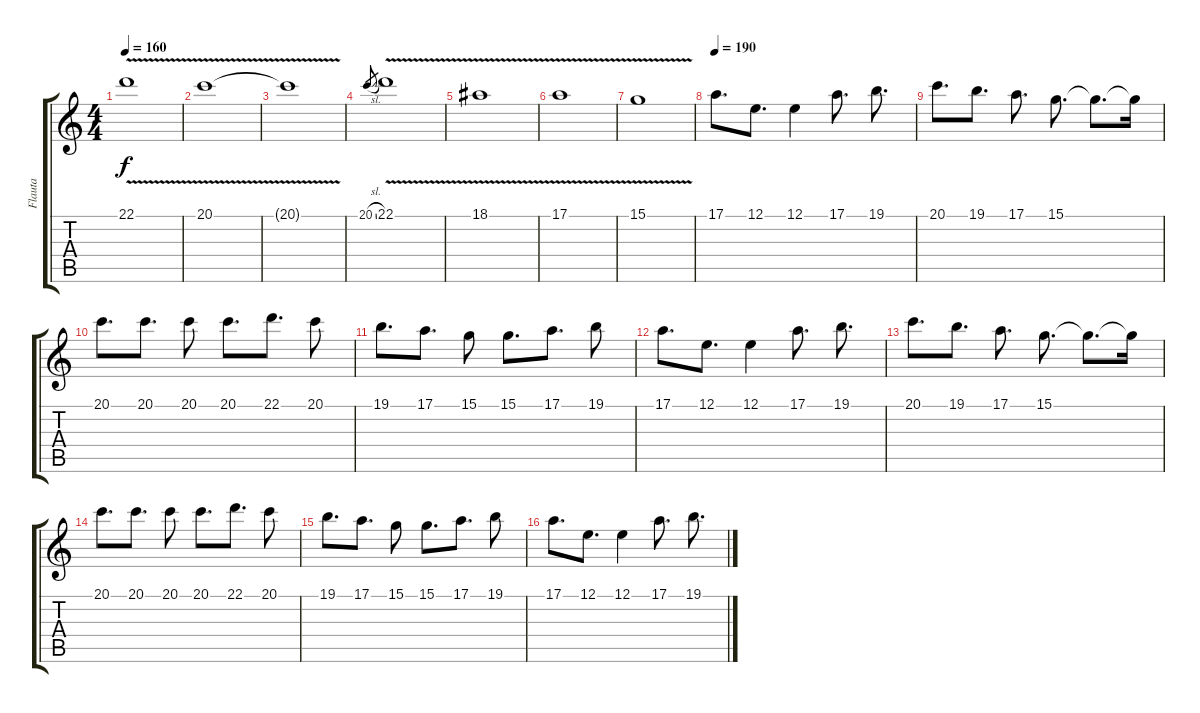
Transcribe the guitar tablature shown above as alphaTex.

\track ("Flauta" "Flauta") {instrument flute}
\staff {score tabs}
\tuning (E4 B3 G3 D3 A2 E2) {hide}
\ts (4 4)
\tempo 160
\clef g2
\ks c
22.1{v}.1{dy f} |
20.1{v}.1 |
20.1{t}.1 |
20.1{sl}.8{gr} 22.1{v}.1 |
18.1{v}.1 |
17.1{v}.1 |
15.1{v}.1 |
\tempo 190
17.1.8{d instrument flute} 12.1.8{d} 12.1.4 17.1.8{d} 19.1.8{d} |
20.1.8{d} 19.1.8{d} 17.1.8{d} 15.1.8{d} 15.1{t}.8{d} 15.1{t}.16 |
20.1.8{d} 20.1.8{d} 20.1.8 20.1.8{d} 22.1.8{d} 20.1.8 |
19.1.8{d} 17.1.8{d} 15.1.8 15.1.8{d} 17.1.8{d} 19.1.8 |
17.1.8{d} 12.1.8{d} 12.1.4 17.1.8{d} 19.1.8{d} |
20.1.8{d} 19.1.8{d} 17.1.8{d} 15.1.8{d} 15.1{t}.8{d} 15.1{t}.16 |
20.1.8{d} 20.1.8{d} 20.1.8 20.1.8{d} 22.1.8{d} 20.1.8 |
19.1.8{d} 17.1.8{d} 15.1.8 15.1.8{d} 17.1.8{d} 19.1.8 |
17.1.8{d} 12.1.8{d} 12.1.4 17.1.8{d} 19.1.8{d}
